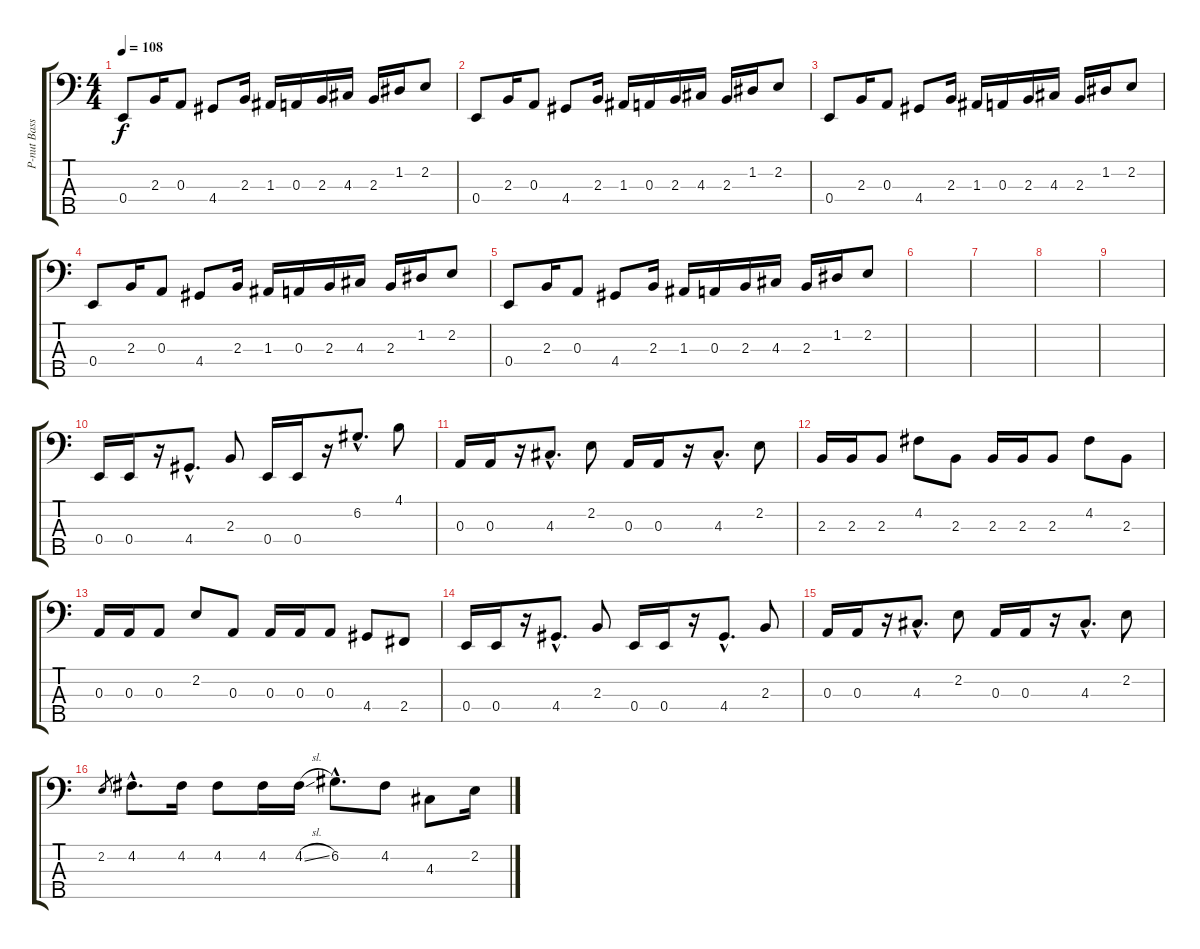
\track ("P-nut Bass" "P-nut Bass") {instrument electricbassfinger}
\staff {score tabs}
\tuning (G2 D2 A1 E1 B0) {hide}
\ts (4 4)
\tempo 108
\clef f4
\ks c
0.4.8{dy f} 2.3.16 0.3.8 4.4.8 2.3.16 1.3.16 0.3.16 2.3.16 4.3.16 2.3.16 1.2.16 2.2.8 |
0.4.8 2.3.16 0.3.8 4.4.8 2.3.16 1.3.16 0.3.16 2.3.16 4.3.16 2.3.16 1.2.16 2.2.8 |
0.4.8 2.3.16 0.3.8 4.4.8 2.3.16 1.3.16 0.3.16 2.3.16 4.3.16 2.3.16 1.2.16 2.2.8 |
0.4.8 2.3.16 0.3.8 4.4.8 2.3.16 1.3.16 0.3.16 2.3.16 4.3.16 2.3.16 1.2.16 2.2.8 |
0.4.8 2.3.16 0.3.8 4.4.8 2.3.16 1.3.16 0.3.16 2.3.16 4.3.16 2.3.16 1.2.16 2.2.8 |
|
|
|
|
0.4.16 0.4.16 r.16 4.4{hac}.8{d} 2.3.8 0.4.16 0.4.16 r.16 6.2{hac}.8{d} 4.1.8 |
0.3.16 0.3.16 r.16 4.3{hac}.8{d} 2.2.8 0.3.16 0.3.16 r.16 4.3{hac}.8{d} 2.2.8 |
2.3.16 2.3.16 2.3.8 4.2.8 2.3.8 2.3.16 2.3.16 2.3.8 4.2.8 2.3.8 |
0.3.16 0.3.16 0.3.8 2.2.8 0.3.8 0.3.16 0.3.16 0.3.8 4.4.8 2.4.8 |
0.4.16 0.4.16 r.16 4.4{hac}.8{d} 2.3.8 0.4.16 0.4.16 r.16 4.4{hac}.8{d} 2.3.8 |
0.3.16 0.3.16 r.16 4.3{hac}.8{d} 2.2.8 0.3.16 0.3.16 r.16 4.3{hac}.8{d} 2.2.8 |
2.2.8{gr} 4.2{hac}.8{d} 4.2.16 4.2.8 4.2.16 4.2{sl}.16 6.2{hac}.8{d} 4.2.8 4.3.8 2.2.16
